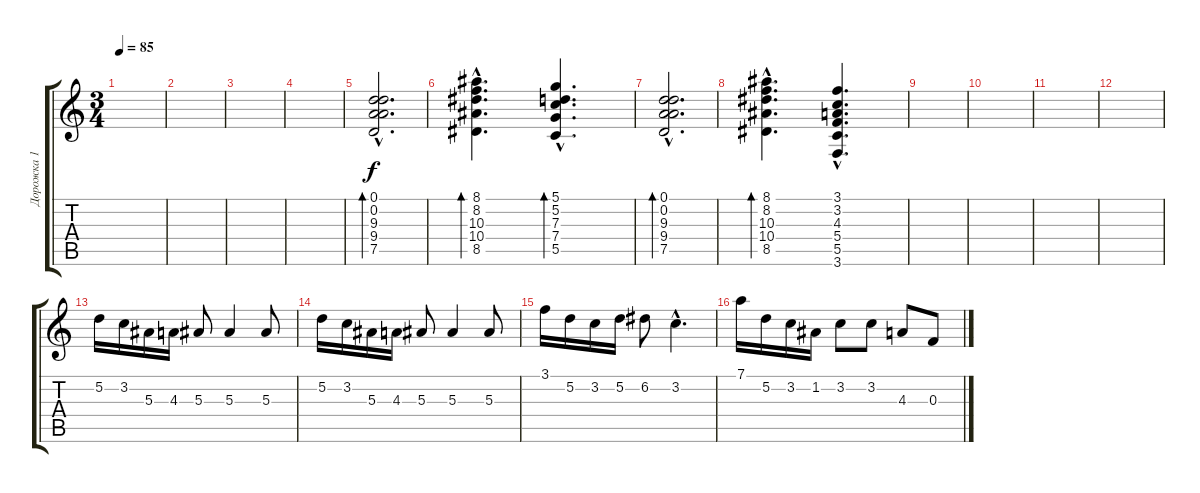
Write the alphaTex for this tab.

\track ("Дорожка 1" "Дорожка 1") {instrument distortionguitar}
\staff {score tabs}
\tuning (D4 A3 F3 C3 G2 D2) {hide}
\ts (3 4)
\tempo 85
\clef g2
\ks c
|
|
|
|
(0.1{hac} 0.2{hac} 9.3{hac} 9.4{hac} 7.5{hac}).2{d bd 60} |
(8.1{hac} 8.2{hac} 10.3{hac} 10.4{hac} 8.5{hac}).4{d bd 60} (5.1{hac} 5.2{hac} 7.3{hac} 7.4{hac} 5.5{hac}).4{d bd 60} |
(0.1{hac} 0.2{hac} 9.3{hac} 9.4{hac} 7.5{hac}).2{d bd 60} |
(8.1{hac} 8.2{hac} 10.3{hac} 10.4{hac} 8.5{hac}).4{d bd 60} (3.1{hac} 3.2{hac} 4.3{hac} 5.4{hac} 5.5{hac} 3.6{hac}).4{d} |
|
|
|
|
5.2.16 3.2.16 5.3.16 4.3.16 5.3.8 5.3.4 5.3.8 |
5.2.16 3.2.16 5.3.16 4.3.16 5.3.8 5.3.4 5.3.8 |
3.1.16 5.2.16 3.2.16 5.2.16 6.2.8 3.2{hac}.4{d} |
7.1.16 5.2.16 3.2.16 1.2.16 3.2.8 3.2.8 4.3.8 0.3.8
